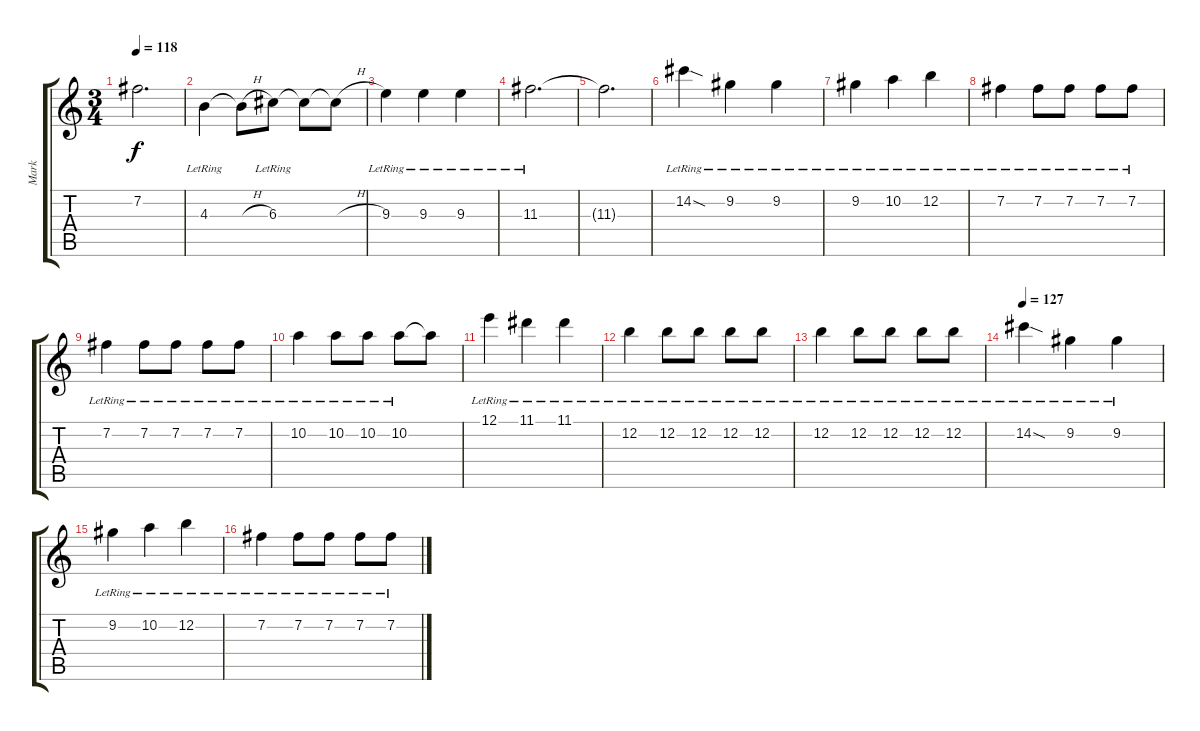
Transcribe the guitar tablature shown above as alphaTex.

\track ("Mark" "Mark") {instrument acousticguitarsteel}
\staff {score tabs}
\tuning (E4 B3 G3 D3 A2 E2) {hide}
\ts (3 4)
\tempo 118
\clef g2
\ks c
7.2{t}.2{d dy f} |
4.3{lr}.4 4.3{h t}.8 6.3{lr}.8 6.3{t}.8 6.3{h t}.8 |
9.3{lr}.4 9.3{lr}.4 9.3{lr}.4 |
11.3{lr}.2{d} |
11.3{t}.2{d} |
14.2{sod lr}.4 9.2{lr}.4 9.2{lr}.4 |
9.2{lr}.4 10.2{lr}.4 12.2{lr}.4 |
7.2{lr}.4 7.2{lr}.8 7.2{lr}.8 7.2{lr}.8 7.2{lr}.8 |
7.2{lr}.4 7.2{lr}.8 7.2{lr}.8 7.2{lr}.8 7.2{lr}.8 |
10.2{lr}.4 10.2{lr}.8 10.2{lr}.8 10.2{lr}.8 10.2{t}.8 |
12.1{lr}.4 11.1{lr}.4 11.1{lr}.4 |
12.2{lr}.4 12.2{lr}.8 12.2{lr}.8 12.2{lr}.8 12.2{lr}.8 |
12.2{lr}.4 12.2{lr}.8 12.2{lr}.8 12.2{lr}.8 12.2{lr}.8 |
\tempo 127
14.2{sod lr}.4 9.2{lr}.4 9.2{lr}.4 |
9.2{lr}.4 10.2{lr}.4 12.2{lr}.4 |
7.2{lr}.4 7.2{lr}.8 7.2{lr}.8 7.2{lr}.8 7.2{lr}.8
